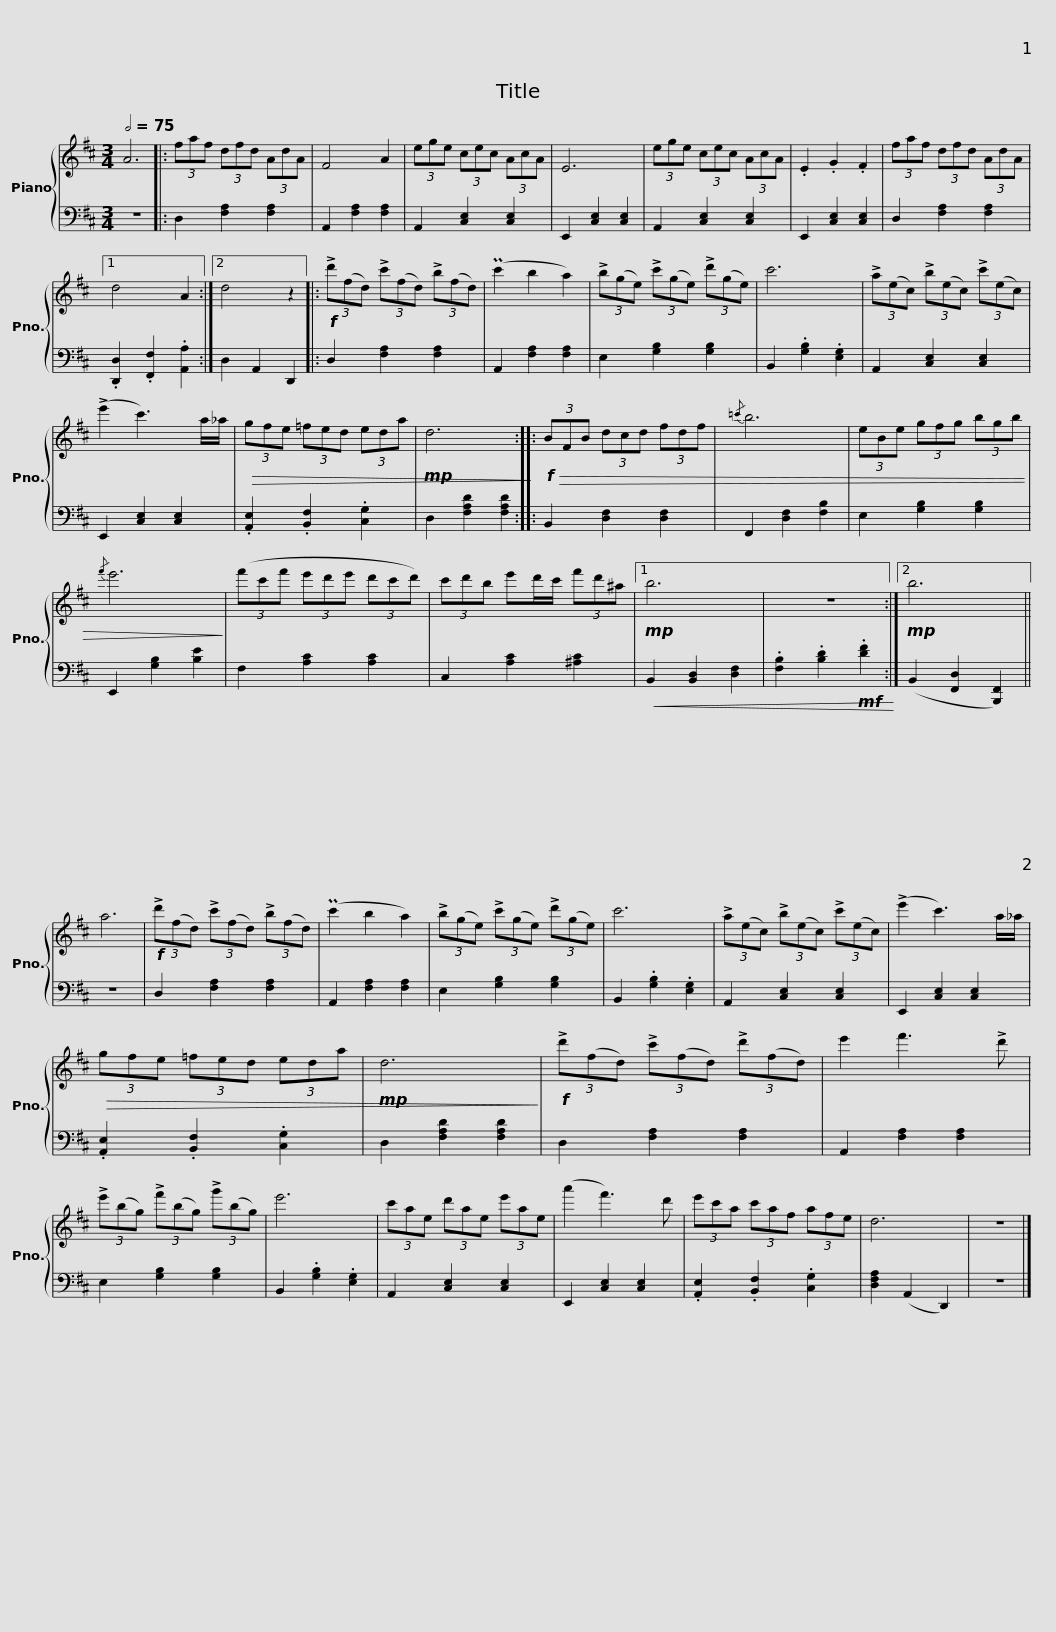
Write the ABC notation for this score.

X:1
%%score { 1 | 2 }
L:1/8
Q:1/2=75
M:3/4
I:linebreak $
K:D
V:1 treble
V:2 bass
V:1
 A6 |: (3faf (3dfd (3AdA | F4 A2 | (3ege (3cec (3AcA | E6 | %5
 (3ege (3cec (3AcA | .E2 .G2 .F2 | (3faf (3dfd (3AdA |1 d4 A2 :|2 d4 z2 |:$ %10
!f! (3!>!d'(fd) (3!>!c'(fd) (3!>!b(fd) | (Pc'2 b2 a2) | (3!>!b(ge) (3!>!c'(ge) (3!>!d'(ge) | c'6 | (3!>!a(ec) (3!>!b(ec) (3!>!c'(ec) | %15
 (!>!e'2 c'3) a/_a/ |!>(! (3gfe (3=fed (3eda |!mp! d6!>)! ::$!f!!>(! (3BFB (3dcd (3fdf |{/=c'} b6 | %20
 (3eBe (3gfg (3bgb |{/f'} e'6!>)! | (3(f'c'f' (3e'd'e' (3d'c'd') | (3c'd'b e'd'/c'/ (3f'd'^a |1!mp! b6 |$ %25
 z6 :|2!mp! b6 || a6 |!f! (3!>!d'(fd) (3!>!c'(fd) (3!>!b(fd) | (Pc'2 b2 a2) | %30
 (3!>!b(ge) (3!>!c'(ge) (3!>!d'(ge) | c'6 | (3!>!a(ec) (3!>!b(ec) (3!>!c'(ec) | (!>!e'2 c'3) a/_a/ |$!>(! (3gfe (3=fed (3eda | %35
!mp! d6!>)! |!f! (3!>!d'(fd) (3!>!c'(fd) (3!>!d'(fd) | e'2 f'3 !>!d' | (3!>!e'(bg) (3!>!f'(bg) (3!>!g'(bg) | e'6 | %40
 (3c'ae (3d'ae (3e'ae | (a'2 f'3) d' |$ (3e'c'a (3c'af (3afe | d6 | z6 |] %45
V:2
 z6 |: D,2 [F,A,]2 [F,A,]2 | A,,2 [F,A,]2 [F,A,]2 | A,,2 [C,E,]2 [C,E,]2 | E,,2 [C,E,]2 [C,E,]2 | %5
 A,,2 [C,E,]2 [C,E,]2 | E,,2 [C,E,]2 [C,E,]2 | D,2 [F,A,]2 [F,A,]2 |1 .[D,,D,]2 .[F,,F,]2 .[A,,A,]2 :|2 D,2 A,,2 D,,2 |:$ %10
 D,2 [F,A,]2 [F,A,]2 | A,,2 [F,A,]2 [F,A,]2 | E,2 [G,B,]2 [G,B,]2 | B,,2 .[G,B,]2 .[E,G,]2 | A,,2 [C,E,]2 [C,E,]2 | %15
 E,,2 [C,E,]2 [C,E,]2 | .[A,,E,]2 .[B,,F,]2 .[C,G,]2 | D,2 [F,A,D]2 [F,A,D]2 ::$ B,,2 [D,F,]2 [D,F,]2 | F,,2 [D,F,]2 [F,B,]2 | %20
 E,2 [G,B,]2 [G,B,]2 | E,,2 [G,B,]2 [B,E]2 | F,2 [A,C]2 [A,C]2 | C,2 [A,C]2 [^A,C]2 |1!<(! B,,2 [B,,D,]2 [D,F,]2 |$ %25
 .[F,B,]2 .[B,D]2!mf! .[DF]2!<)! :|2 (B,,2 [F,,D,]2 [B,,,F,,]2) || z6 | D,2 [F,A,]2 [F,A,]2 | A,,2 [F,A,]2 [F,A,]2 | %30
 E,2 [G,B,]2 [G,B,]2 | B,,2 .[G,B,]2 .[E,G,]2 | A,,2 [C,E,]2 [C,E,]2 | E,,2 [C,E,]2 [C,E,]2 |$ .[A,,E,]2 .[B,,F,]2 .[C,G,]2 | %35
 D,2 [F,A,D]2 [F,A,D]2 | D,2 [F,A,]2 [F,A,]2 | A,,2 [F,A,]2 [F,A,]2 | E,2 [G,B,]2 [G,B,]2 | B,,2 .[G,B,]2 .[E,G,]2 | %40
 A,,2 [C,E,]2 [C,E,]2 | E,,2 [C,E,]2 [C,E,]2 |$ .[A,,E,]2 .[B,,F,]2 .[C,G,]2 | [D,F,A,]2 (A,,2 D,,2) | z6 |] %45
